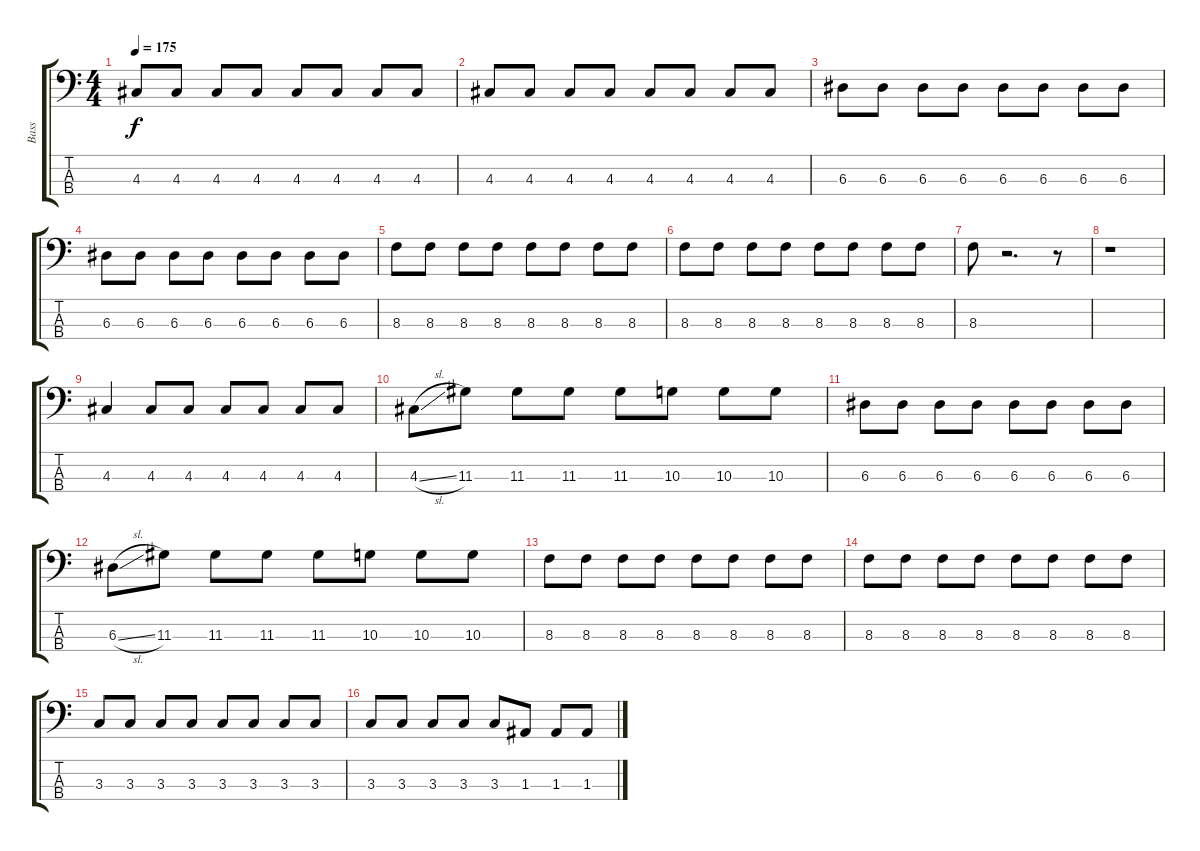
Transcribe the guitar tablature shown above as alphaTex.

\track ("Bass" "Bass") {instrument electricbassfinger}
\staff {score tabs}
\tuning (G2 D2 A1 E1) {hide}
\ts (4 4)
\tempo 175
\clef f4
\ks c
4.3.8{dy f} 4.3.8 4.3.8 4.3.8 4.3.8 4.3.8 4.3.8 4.3.8 |
4.3.8 4.3.8 4.3.8 4.3.8 4.3.8 4.3.8 4.3.8 4.3.8 |
6.3.8 6.3.8 6.3.8 6.3.8 6.3.8 6.3.8 6.3.8 6.3.8 |
6.3.8 6.3.8 6.3.8 6.3.8 6.3.8 6.3.8 6.3.8 6.3.8 |
8.3.8 8.3.8 8.3.8 8.3.8 8.3.8 8.3.8 8.3.8 8.3.8 |
8.3.8 8.3.8 8.3.8 8.3.8 8.3.8 8.3.8 8.3.8 8.3.8 |
8.3.8 r.2{d} r.8 |
r.1 |
4.3.4 4.3.8 4.3.8 4.3.8 4.3.8 4.3.8 4.3.8 |
4.3{sl}.8 11.3.8 11.3.8 11.3.8 11.3.8 10.3.8 10.3.8 10.3.8 |
6.3.8 6.3.8 6.3.8 6.3.8 6.3.8 6.3.8 6.3.8 6.3.8 |
6.3{sl}.8 11.3.8 11.3.8 11.3.8 11.3.8 10.3.8 10.3.8 10.3.8 |
8.3.8 8.3.8 8.3.8 8.3.8 8.3.8 8.3.8 8.3.8 8.3.8 |
8.3.8 8.3.8 8.3.8 8.3.8 8.3.8 8.3.8 8.3.8 8.3.8 |
3.3.8 3.3.8 3.3.8 3.3.8 3.3.8 3.3.8 3.3.8 3.3.8 |
3.3.8 3.3.8 3.3.8 3.3.8 3.3.8 1.3.8 1.3.8 1.3.8
